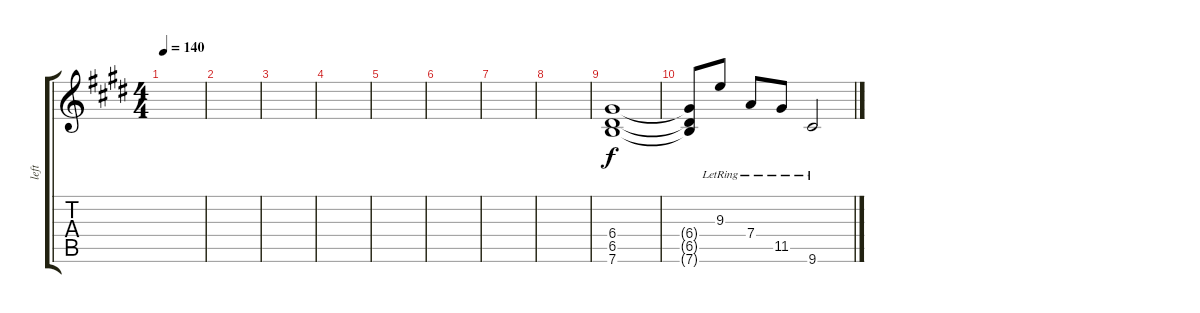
\track ("left" "left") {instrument electricguitarjazz}
\staff {score tabs}
\tuning (E4 B3 G3 D3 A2 E2) {hide}
\ts (4 4)
\tempo 140
\clef g2
\ks e
|
|
|
|
|
|
|
|
(6.4 6.5 7.6).1 |
(6.4{t} 6.5{t} 7.6{t}).8 9.3{lr}.8 7.4{lr}.8 11.5{lr}.8 9.6{lr}.2
